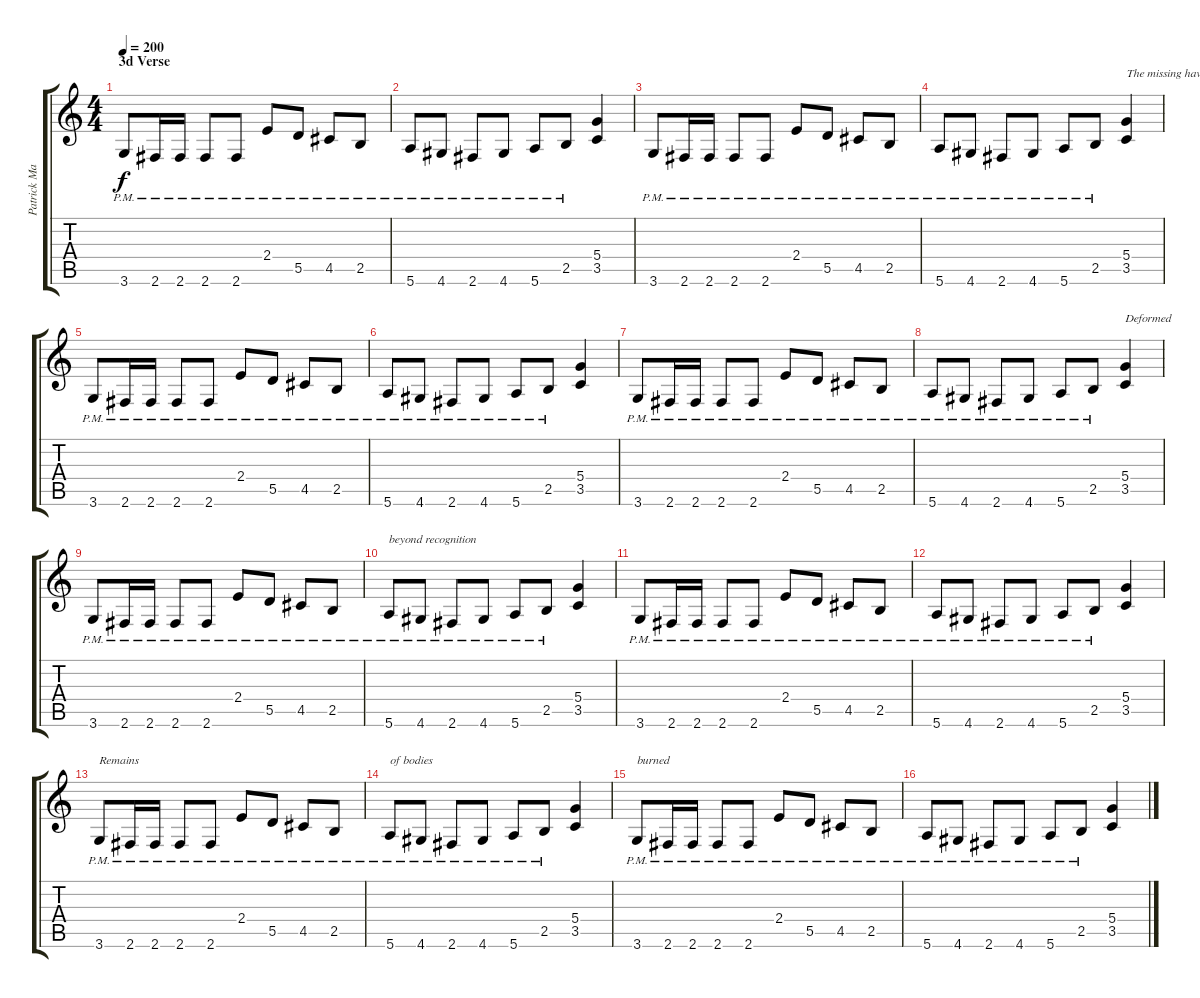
\track ("Patrick Mameli " "Patrick Ma") {instrument distortionguitar}
\staff {score tabs}
\tuning (E4 B3 G3 D3 A2 E2) {hide}
\ts (4 4)
\section ("" "3d Verse")
\tempo 200
\clef g2
\ks c
3.6{pm}.8{dy f} 2.6{pm}.16 2.6{pm}.16 2.6{pm}.8 2.6{pm}.8 2.4{pm}.8 5.5{pm}.8 4.5{pm}.8 2.5{pm}.8 |
5.6{pm}.8 4.6{pm}.8 2.6{pm}.8 4.6{pm}.8 5.6{pm}.8 2.5{pm}.8 (5.4 3.5).4 |
3.6{pm}.8 2.6{pm}.16 2.6{pm}.16 2.6{pm}.8 2.6{pm}.8 2.4{pm}.8 5.5{pm}.8 4.5{pm}.8 2.5{pm}.8 |
5.6{pm}.8 4.6{pm}.8 2.6{pm}.8 4.6{pm}.8 5.6{pm}.8 2.5{pm}.8 (5.4 3.5).4{txt "The missing have returned"} |
3.6{pm}.8 2.6{pm}.16 2.6{pm}.16 2.6{pm}.8 2.6{pm}.8 2.4{pm}.8 5.5{pm}.8 4.5{pm}.8 2.5{pm}.8 |
5.6{pm}.8 4.6{pm}.8 2.6{pm}.8 4.6{pm}.8 5.6{pm}.8 2.5{pm}.8 (5.4 3.5).4 |
3.6{pm}.8 2.6{pm}.16 2.6{pm}.16 2.6{pm}.8 2.6{pm}.8 2.4{pm}.8 5.5{pm}.8 4.5{pm}.8 2.5{pm}.8 |
5.6{pm}.8 4.6{pm}.8 2.6{pm}.8 4.6{pm}.8 5.6{pm}.8 2.5{pm}.8 (5.4 3.5).4{txt "Deformed "} |
3.6{pm}.8 2.6{pm}.16 2.6{pm}.16 2.6{pm}.8 2.6{pm}.8 2.4{pm}.8 5.5{pm}.8 4.5{pm}.8 2.5{pm}.8 |
5.6{pm}.8{txt "beyond recognition"} 4.6{pm}.8 2.6{pm}.8 4.6{pm}.8 5.6{pm}.8 2.5{pm}.8 (5.4 3.5).4 |
3.6{pm}.8 2.6{pm}.16 2.6{pm}.16 2.6{pm}.8 2.6{pm}.8 2.4{pm}.8 5.5{pm}.8 4.5{pm}.8 2.5{pm}.8 |
5.6{pm}.8 4.6{pm}.8 2.6{pm}.8 4.6{pm}.8 5.6{pm}.8 2.5{pm}.8 (5.4 3.5).4 |
3.6{pm}.8{txt "Remains "} 2.6{pm}.16 2.6{pm}.16 2.6{pm}.8 2.6{pm}.8 2.4{pm}.8 5.5{pm}.8 4.5{pm}.8 2.5{pm}.8 |
5.6{pm}.8{txt "of bodies "} 4.6{pm}.8 2.6{pm}.8 4.6{pm}.8 5.6{pm}.8 2.5{pm}.8 (5.4 3.5).4 |
3.6{pm}.8{txt "burned"} 2.6{pm}.16 2.6{pm}.16 2.6{pm}.8 2.6{pm}.8 2.4{pm}.8 5.5{pm}.8 4.5{pm}.8 2.5{pm}.8 |
5.6{pm}.8 4.6{pm}.8 2.6{pm}.8 4.6{pm}.8 5.6{pm}.8 2.5{pm}.8 (5.4 3.5).4
